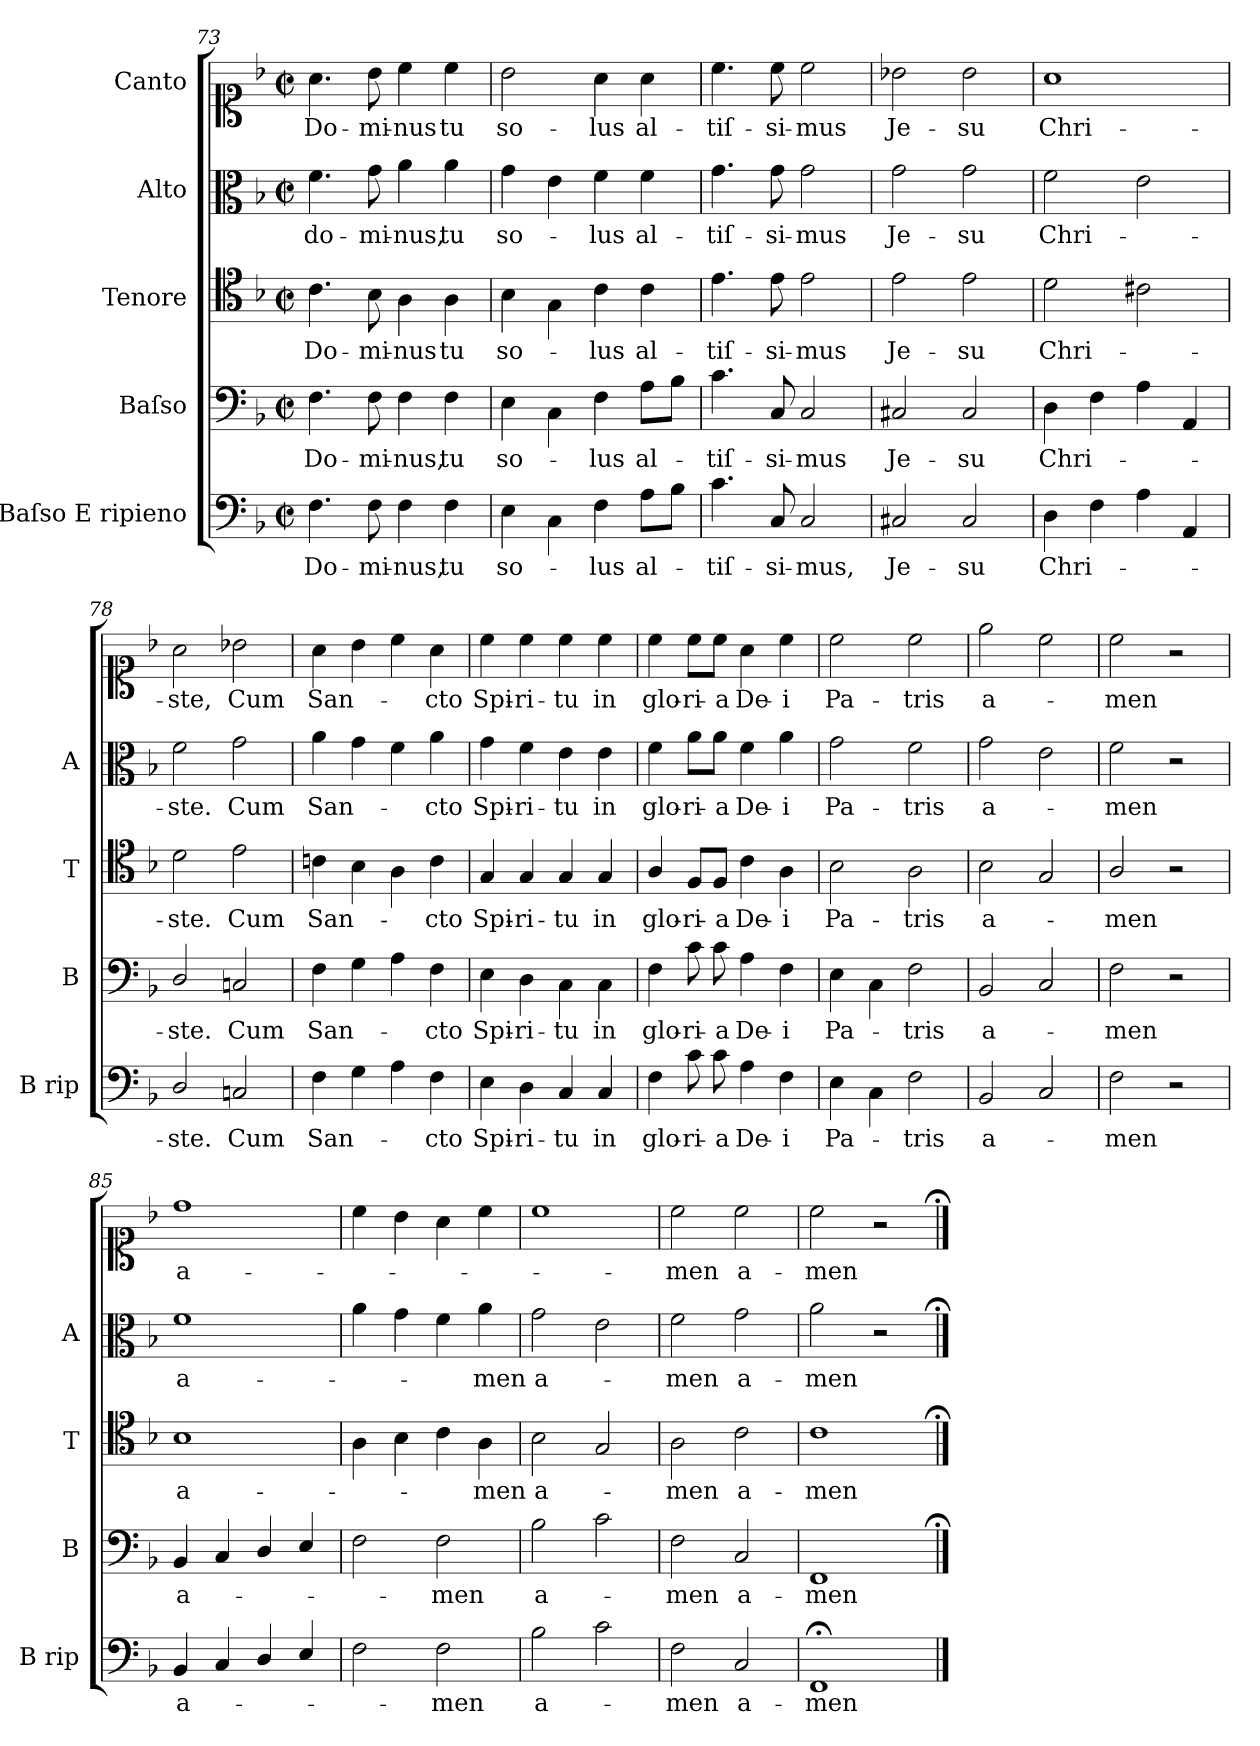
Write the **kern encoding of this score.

**kern	**text	**kern	**text	**kern	**text	**kern	**text	**kern	**text
*part5	*part5	*part4	*part4	*part3	*part3	*part2	*part2	*part1	*part1
*staff5	*staff5	*staff4	*staff4	*staff3	*staff3	*staff2	*staff2	*staff1	*staff1
*I"Baſso E ripieno	*	*I"Baſso	*	*I"Tenore	*	*I"Alto	*	*I"Canto	*
*I'B rip	*	*I'B	*	*I'T	*	*I'A	*	*	*
*clefF4	*	*clefF4	*	*clefC4	*	*clefC3	*	*clefC1	*
*k[b-]	*	*k[b-]	*	*k[b-]	*	*k[b-]	*	*k[b-]	*
*F:	*	*F:	*	*F:	*	*F:	*	*F:	*
*M2/2	*	*M2/2	*	*M2/2	*	*M2/2	*	*M2/2	*
*met(c|)	*	*met(c|)	*	*met(c|)	*	*met(c|)	*	*met(c|)	*
=73	=73	=73	=73	=73	=73	=73	=73	=73	=73
4.F\	Do-	4.F\	Do-	4.c\	Do-	4.f\	do-	4.a\	Do-
8F\	-mi-	8F\	-mi-	8B-\	-mi-	8g\	-mi-	8b-\	-mi-
4F\	-nus,	4F\	-nus,	4A\	-nus	4a\	-nus,	4cc\	-nus
4F\	tu	4F\	tu	4A\	tu	4a\	tu	4cc\	tu
=74	=74	=74	=74	=74	=74	=74	=74	=74	=74
4E\	so-	4E\	so-	4B-\	so-	4g\	so-	2b-\	so-
4C\	.	4C\	.	4G\	.	4e\	.	.	.
4F\	-lus	4F\	-lus	4c\	-lus	4f\	-lus	4a\	-lus
8A\L	al-	8A\L	al-	4c\	al-	4f\	al-	4a\	al-
8B-\J	.	8B-\J	.	.	.	.	.	.	.
=75	=75	=75	=75	=75	=75	=75	=75	=75	=75
4.c\	-tiſ-	4.c\	-tiſ-	4.e\	-tiſ-	4.g\	-tiſ-	4.cc\	-tiſ-
8C/	-si-	8C/	-si-	8e\	-si-	8g\	-si-	8cc\	-si-
2C/	-mus,	2C/	-mus	2e\	-mus	2g\	-mus	2cc\	-mus
=76	=76	=76	=76	=76	=76	=76	=76	=76	=76
2C#X/	Je-	2C#X/	Je-	2e\	Je-	2g\	Je-	2b-X\	Je-
2C#/	-su	2C#/	-su	2e\	-su	2g\	-su	2b-\	-su
=77	=77	=77	=77	=77	=77	=77	=77	=77	=77
4D\	Chri-	4D\	Chri-	2d\	Chri-	2f\	Chri-	1a	Chri-
4F\	.	4F\	.	.	.	.	.	.	.
4A\	.	4A\	.	2c#X\	.	2e\	.	.	.
4AA/	.	4AA/	.	.	.	.	.	.	.
=78	=78	=78	=78	=78	=78	=78	=78	=78	=78
2D/	-ste.	2D/	-ste.	2d\	-ste.	2f\	-ste.	2a\	-ste,
2Cn/	Cum	2Cn/	Cum	2e\	Cum	2g\	Cum	2b-X\	Cum
=79	=79	=79	=79	=79	=79	=79	=79	=79	=79
4F\	San-	4F\	San-	4cn\	San-	4a\	San-	4a\	San-
4G\	.	4G\	.	4B-\	.	4g\	.	4b-\	.
4A\	.	4A\	.	4A\	.	4f\	.	4cc\	.
4F\	-cto	4F\	-cto	4c\	-cto	4a\	-cto	4a\	-cto
=80	=80	=80	=80	=80	=80	=80	=80	=80	=80
4E\	Spi-	4E\	Spi-	4G/	Spi-	4g\	Spi-	4cc\	Spi-
4D\	-ri-	4D\	-ri-	4G/	-ri-	4f\	-ri-	4cc\	-ri-
4C/	-tu	4C\	-tu	4G/	-tu	4e\	-tu	4cc\	-tu
4C/	in	4C\	in	4G/	in	4e\	in	4cc\	in
=81	=81	=81	=81	=81	=81	=81	=81	=81	=81
4F\	glo-	4F\	glo-	4A/	glo-	4f\	glo-	4cc\	glo-
8c\	-ri-	8c\	-ri-	8F/L	-ri-	8a\L	-ri-	8cc\L	-ri-
8c\	-a	8c\	-a	8F/J	-a	8a\J	-a	8cc\J	-a
4A\	De-	4A\	De-	4c\	De-	4f\	De-	4a\	De-
4F\	-i	4F\	-i	4A\	-i	4a\	-i	4cc\	-i
=82	=82	=82	=82	=82	=82	=82	=82	=82	=82
4E\	Pa-	4E\	Pa-	2B-\	Pa-	2g\	Pa-	2cc\	Pa-
4C\	.	4C\	.	.	.	.	.	.	.
2F\	-tris	2F\	-tris	2A\	-tris	2f\	-tris	2cc\	-tris
=83	=83	=83	=83	=83	=83	=83	=83	=83	=83
2BB-/	a-	2BB-/	a-	2B-\	a-	2g\	a-	2ee\	a-
2C/	.	2C/	.	2G/	.	2e\	.	2cc\	.
=84	=84	=84	=84	=84	=84	=84	=84	=84	=84
2F\	-men	2F\	-men	2A/	-men	2f\	-men	2cc\	-men
2r	.	2r	.	2r	.	2r	.	2r	.
=85	=85	=85	=85	=85	=85	=85	=85	=85	=85
4BB-/	a-	4BB-/	a-	1B-	a-	1f	a-	1dd	a-
4C/	.	4C/	.	.	.	.	.	.	.
4D/	.	4D/	.	.	.	.	.	.	.
4E/	.	4E/	.	.	.	.	.	.	.
=86	=86	=86	=86	=86	=86	=86	=86	=86	=86
2F\	.	2F\	.	4A\	.	4a\	.	4cc\	.
.	.	.	.	4B-\	.	4g\	.	4b-\	.
2F\	-men	2F\	-men	4c\	.	4f\	.	4a\	.
.	.	.	.	4A\	-men	4a\	-men	4cc\	.
=87	=87	=87	=87	=87	=87	=87	=87	=87	=87
2B-\	a-	2B-\	a-	2B-\	a-	2g\	a-	1cc	.
2c\	.	2c\	.	2G/	.	2e\	.	.	.
=88	=88	=88	=88	=88	=88	=88	=88	=88	=88
2F\	-men	2F\	-men	2A\	-men	2f\	-men	2cc\	-men
!	!	!	!LO:LY:i	!	!	!	!	!	!
2C/	a-	2C/	a-	2c\	a-	2g\	a-	2cc\	a-
=89	=89	=89	=89	=89	=89	=89	=89	=89	=89
!	!	!	!LO:LY:i	!	!	!	!	!	!
1FF;<	-men	1FF	-men	1c	-men	2a\	-men	2cc\	-men
.	.	.	.	.	.	2r	.	2r	.
==	==;	==;	==;	==;	==;	==;	==;	==;	==;
*-	*-	*-	*-	*-	*-	*-	*-	*-	*-
